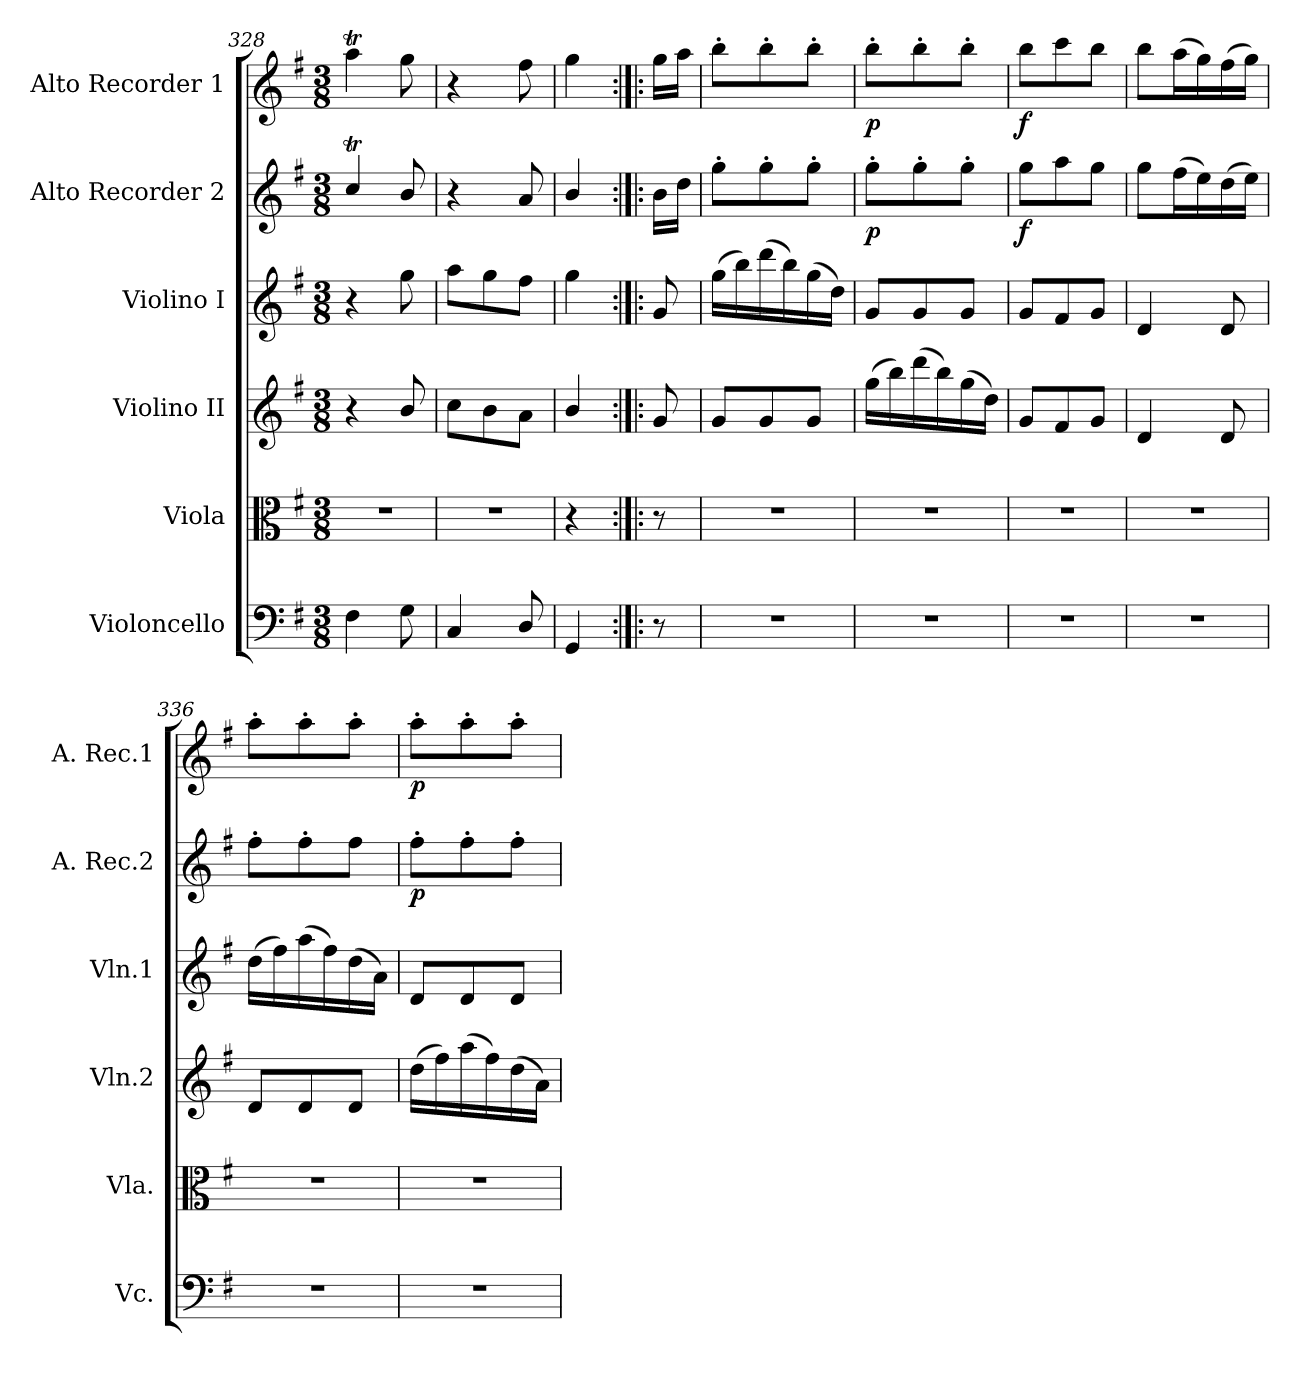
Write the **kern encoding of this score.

**kern	**kern	**kern	**kern	**kern	**dynam	**kern	**dynam
*part6	*part5	*part4	*part3	*part2	*part2	*part1	*part1
*staff6	*staff5	*staff4	*staff3	*staff2	*staff2	*staff1	*staff1
*I"Violoncello	*I"Viola	*I"Violino II	*I"Violino I	*I"Alto Recorder 2	*	*I"Alto Recorder 1	*
*I'Vc.	*I'Vla.	*I'Vln.2	*I'Vln.1	*I'A. Rec.2	*	*I'A. Rec.1	*
*clefF4	*clefC3	*clefG2	*clefG2	*clefG2	*	*clefG2	*
*k[f#]	*k[f#]	*k[f#]	*k[f#]	*k[f#]	*	*k[f#]	*
*M3/8	*M3/8	*M3/8	*M3/8	*M3/8	*	*M3/8	*
=328	=328	=328	=328	=328	=328	=328	=328
4F#\	4.r	4r	4r	4ccT/	.	4aaT\	.
8G\	.	8b/	8gg\	8b/	.	8gg\	.
=329	=329	=329	=329	=329	=329	=329	=329
4C/	4.r	8cc\L	8aa\L	4r	.	4r	.
.	.	8b\	8gg\	.	.	.	.
8D/	.	8a\J	8ff#\J	8a/	.	8ff#\	.
=330	=330	=330	=330	=330	=330	=330	=330
4GG/	4r	4b/	4gg\	4b/	.	4gg\	.
=331:|!|:	=331:|!|:	=331:|!|:	=331:|!|:	=331:|!|:	=331:|!|:	=331:|!|:	=331:|!|:
8r	8r	8g/	8g/	16b\LL	.	16gg\LL	.
.	.	.	.	16dd\JJ	.	16aa\JJ	.
=332	=332	=332	=332	=332	=332	=332	=332
4.r	4.r	8g/L	(>16gg\LL	8gg'\L	.	8bb'\L	.
.	.	.	16bb\)	.	.	.	.
.	.	8g/	(>16ddd\	8gg'\	.	8bb'\	.
.	.	.	16bb\)	.	.	.	.
.	.	8g/J	(>16gg\	8gg'\J	.	8bb'\J	.
.	.	.	16dd\JJ)	.	.	.	.
=333	=333	=333	=333	=333	=333	=333	=333
!	!	!	!	!	!LO:DY:b	!	!LO:DY:b
4.r	4.r	(>16gg\LL	8g/L	8gg'\L	p	8bb'\L	p
.	.	16bb\)	.	.	.	.	.
.	.	(>16ddd\	8g/	8gg'\	.	8bb'\	.
.	.	16bb\)	.	.	.	.	.
.	.	(>16gg\	8g/J	8gg'\J	.	8bb'\J	.
.	.	16dd\JJ)	.	.	.	.	.
=334	=334	=334	=334	=334	=334	=334	=334
!	!	!	!	!	!LO:DY:b	!	!LO:DY:b
4.r	4.r	8g/L	8g/L	8gg\L	f	8bb\L	f
.	.	8f#/	8f#/	8aa\	.	8ccc\	.
.	.	8g/J	8g/J	8gg\J	.	8bb\J	.
=335	=335	=335	=335	=335	=335	=335	=335
4.r	4.r	4d/	4d/	8gg\L	.	8bb\L	.
.	.	.	.	(>16ff#\L	.	(>16aa\L	.
.	.	.	.	16ee\)	.	16gg\)	.
.	.	8d/	8d/	(16dd\	.	(16ff#\	.
.	.	.	.	16ee\JJ)	.	16gg\JJ)	.
=336	=336	=336	=336	=336	=336	=336	=336
4.r	4.r	8d/L	(>16dd\LL	8ff#'\L	.	8aa'\L	.
.	.	.	16ff#\)	.	.	.	.
.	.	8d/	(>16aa\	8ff#'\	.	8aa'\	.
.	.	.	16ff#\)	.	.	.	.
.	.	8d/J	(>16dd\	8ff#\J	.	8aa'\J	.
.	.	.	16a\JJ)	.	.	.	.
=337	=337	=337	=337	=337	=337	=337	=337
!	!	!	!	!	!LO:DY:b	!	!LO:DY:b
4.r	4.r	(>16dd\LL	8d/L	8ff#'\L	p	8aa'\L	p
.	.	16ff#\)	.	.	.	.	.
.	.	(>16aa\	8d/	8ff#'\	.	8aa'\	.
.	.	16ff#\)	.	.	.	.	.
.	.	(>16dd\	8d/J	8ff#'\J	.	8aa'\J	.
.	.	16a\JJ)	.	.	.	.	.
=	=	=	=	=	=	=	=
*-	*-	*-	*-	*-	*-	*-	*-
